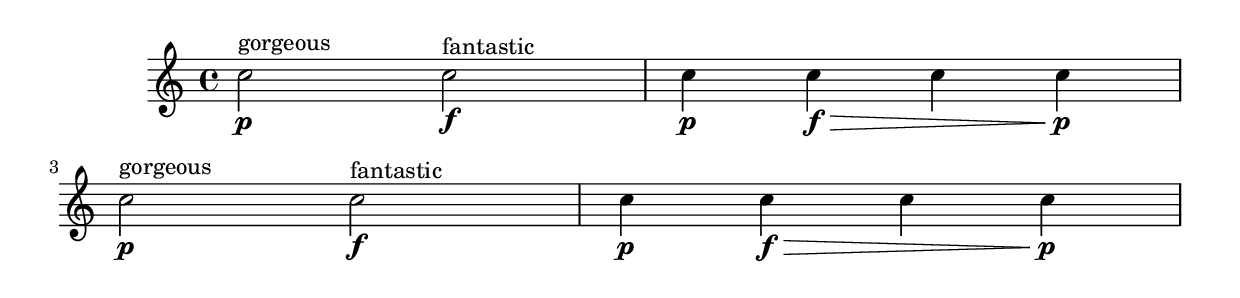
%% Do not edit this file; it is auto-generated from LSR http://lsr.dsi.unimi.it
%% This file is in the public domain.
\version "2.11.46"

\header {
  lsrtags = "tweaks-and-overrides, spacing"

  texidoc = "
By setting the @code{Y-extent} property to a fixed value, all
@code{DynamicLineSpanner} objects (hairpins and dynamic texts) are
aligned to a common reference point, regardless of their actual extent.
This way, every element will be vertically centered, for a nicer output
(you can compare the first and the second line in this example; the
trick is only applied on the second line).

The same idea is used to align the text scripts along their baseline.

"
  doctitle = "Vertically centered dynamics and textscripts"
} % begin verbatim
music = \relative c'' {
  c2\p^\markup { gorgeous } c\f^\markup { fantastic }
  c4\p c\f\> c c\!\p
}

{
  \music \break
  \override DynamicLineSpanner #'staff-padding = #2.0
  \override DynamicLineSpanner #'Y-extent = #'(-1.5 . 1.5)
  \override TextScript #'Y-extent = #'(-1.5 . 1.5)
  \music
}
